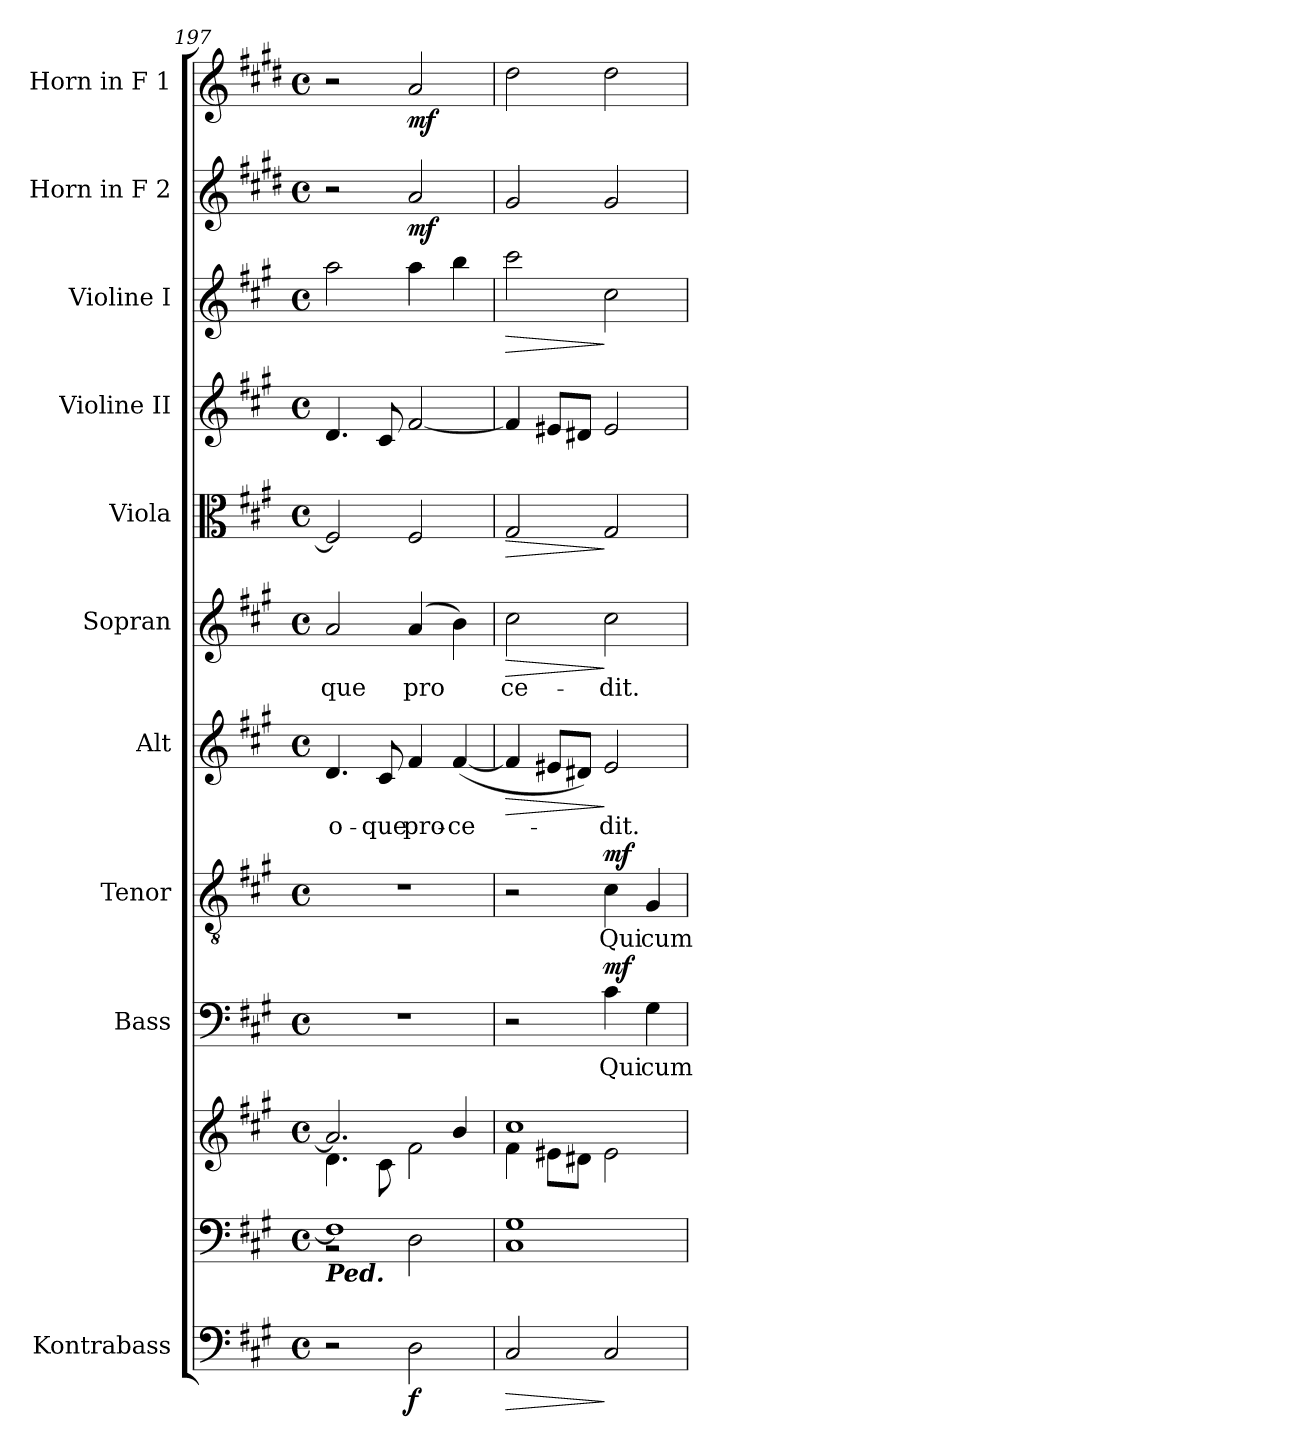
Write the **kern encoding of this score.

**kern	**dynam	**kern	**kern	**kern	**text	**dynam	**kern	**text	**dynam	**kern	**text	**dynam	**kern	**text	**dynam	**kern	**dynam	**kern	**kern	**dynam	**kern	**dynam	**kern	**dynam
*part11	*part11	*part10	*part10	*part9	*part9	*part9	*part8	*part8	*part8	*part7	*part7	*part7	*part6	*part6	*part6	*part5	*part5	*part4	*part3	*part3	*part2	*part2	*part1	*part1
*staff12	*staff12	*staff11	*staff10	*staff9	*staff9	*staff9	*staff8	*staff8	*staff8	*staff7	*staff7	*staff7	*staff6	*staff6	*staff6	*staff5	*staff5	*staff4	*staff3	*staff3	*staff2	*staff2	*staff1	*staff1
*I"Kontrabass	*	*	*	*I"Bass	*	*	*I"Tenor	*	*	*I"Alt	*	*	*I"Sopran	*	*	*I"Viola	*	*I"Violine II	*I"Violine I	*	*I"Horn in F 2	*	*I"Horn in F 1	*
*I'Kb.	*	*	*	*I'B.	*	*	*I'T.	*	*	*I'A.	*	*	*I'S.	*	*	*I'Vla.	*	*I'Vl. II	*I'Vl. I	*	*	*	*	*
*clefF4	*	*clefF4	*clefG2	*clefF4	*	*	*clefGv2	*	*	*clefG2	*	*	*clefG2	*	*	*clefC3	*	*clefG2	*clefG2	*	*clefG2	*	*clefG2	*
*ITrd7c12	*	*	*	*	*	*	*	*	*	*	*	*	*	*	*	*	*	*	*	*	*ITrd4c7	*	*ITrd4c7	*
*k[f#c#g#]	*	*k[f#c#g#]	*k[f#c#g#]	*k[f#c#g#]	*	*	*k[f#c#g#]	*	*	*k[f#c#g#]	*	*	*k[f#c#g#]	*	*	*k[f#c#g#]	*	*k[f#c#g#]	*k[f#c#g#]	*	*k[f#c#g#]	*	*k[f#c#g#]	*
*A:	*	*A:	*A:	*A:	*	*	*A:	*	*	*A:	*	*	*A:	*	*	*A:	*	*A:	*A:	*	*A:	*	*A:	*
*M4/4	*	*M4/4	*M4/4	*M4/4	*	*	*M4/4	*	*	*M4/4	*	*	*M4/4	*	*	*M4/4	*	*M4/4	*M4/4	*	*M4/4	*	*M4/4	*
*met(c)	*	*met(c)	*met(c)	*met(c)	*	*	*met(c)	*	*	*met(c)	*	*	*met(c)	*	*	*met(c)	*	*met(c)	*met(c)	*	*met(c)	*	*met(c)	*
=197	=197	=197	=197	=197	=197	=197	=197	=197	=197	=197	=197	=197	=197	=197	=197	=197	=197	=197	=197	=197	=197	=197	=197	=197
*	*	*^	*^	*	*	*	*	*	*	*	*	*	*	*	*	*	*	*	*	*	*	*	*	*
!	!	!LO:TX:b:Bi:t=Ped.	!	!	!	!	!	!	!	!	!	!	!	!	!	!	!	!	!	!	!	!	!	!	!	!
!	!	!	!	!	!	!	!	!	!	!	!	!	!LO:LY:b	!	!	!LO:LY:b	!	!	!	!	!	!	!	!	!	!
2r	.	1F#]	2rBB	2.a/]	4.d\	1r	.	.	1r	.	.	4.d/	-o-	.	2a/	-que	.	2F#/]	.	4.d/	2aa\	.	2r	.	2r	.
!	!	!	!	!	!	!	!	!	!	!	!	!	!LO:LY:b	!	!	!	!	!	!	!	!	!	!	!	!	!
.	.	.	.	.	8c#\	.	.	.	.	.	.	8c#/	-que	.	.	.	.	.	.	8c#/	.	.	.	.	.	.
!	!LO:DY:b	!	!	!	!	!	!	!	!	!	!	!	!LO:LY:b	!	!	!LO:LY:b	!	!	!	!	!	!	!	!LO:DY:b	!	!LO:DY:b
2DD\	f	.	2D\	.	2f#\	.	.	.	.	.	.	4f#/	pro-	.	(4a/	pro	.	2F#/	.	[2f#/	4aa\	.	2d/	mf	2d/	mf
!	!	!	!	!	!	!	!	!	!	!	!	!	!LO:LY:b	!	!	!	!	!	!	!	!	!	!	!	!	!
.	.	.	.	4b/	.	.	.	.	.	.	.	(<[4f#/	-ce-	.	4b\)	.	.	.	.	.	4bb\	.	.	.	.	.
=198	=198	=198	=198	=198	=198	=198	=198	=198	=198	=198	=198	=198	=198	=198	=198	=198	=198	=198	=198	=198	=198	=198	=198	=198	=198	=198
!	!LO:HP:b	!	!	!	!	!	!	!	!	!	!	!	!	!LO:HP:b	!	!LO:LY:b	!LO:HP:b	!	!LO:HP:b	!	!	!LO:HP:b	!	!	!	!
2CC#/	>	1G#	1C#	1cc#	4f#\	2r	.	.	2r	.	.	4f#/]	.	>	2cc#\	ce-	>	2G#/	>	4f#/]	2ccc#\	>	2c#/	.	2g#\	.
.	.	.	.	.	8e#X\L	.	.	.	.	.	.	8e#X/L	.	.	.	.	.	.	.	8e#X/L	.	.	.	.	.	.
.	.	.	.	.	8d#X\J	.	.	.	.	.	.	8d#X/J)	.	.	.	.	.	.	.	8d#X/J	.	.	.	.	.	.
!	!	!	!	!	!	!	!LO:LY:b	!LO:DY:a	!	!LO:LY:b	!LO:DY:a	!	!LO:LY:b	!	!	!LO:LY:b	!	!	!	!	!	!	!	!	!	!
2CC#/	]	.	.	.	2e#\	4c#\	Qui	mf	4c#\	Qui	mf	2e#/	-dit.	]	2cc#\	-dit.	]	2G#/	]	2e#/	2cc#\	]	2c#/	.	2g#\	.
!	!	!	!	!	!	!	!LO:LY:b	!	!	!LO:LY:b	!	!	!	!	!	!	!	!	!	!	!	!	!	!	!	!
.	.	.	.	.	.	4G#\	cum	.	4G#/	cum	.	.	.	.	.	.	.	.	.	.	.	.	.	.	.	.
*	*	*v	*v	*	*	*	*	*	*	*	*	*	*	*	*	*	*	*	*	*	*	*	*	*	*	*
*	*	*	*v	*v	*	*	*	*	*	*	*	*	*	*	*	*	*	*	*	*	*	*	*	*	*
=	=	=	=	=	=	=	=	=	=	=	=	=	=	=	=	=	=	=	=	=	=	=	=	=
*-	*-	*-	*-	*-	*-	*-	*-	*-	*-	*-	*-	*-	*-	*-	*-	*-	*-	*-	*-	*-	*-	*-	*-	*-
